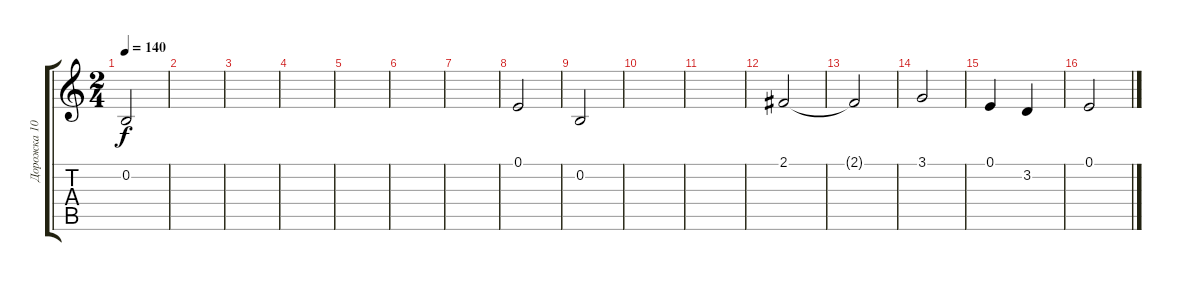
\track ("Дорожка 10" "Дорожка 10") {instrument violin}
\staff {score tabs}
\tuning (E4 B3 G3 D3 A2 E2) {hide}
\ts (2 4)
\tempo 140
\clef g2
\ks c
0.2.2{dy f} |
|
|
|
|
|
|
0.1.2 |
0.2.2 |
|
|
2.1.2 |
2.1{t}.2 |
3.1.2 |
0.1.4 3.2.4 |
0.1.2
